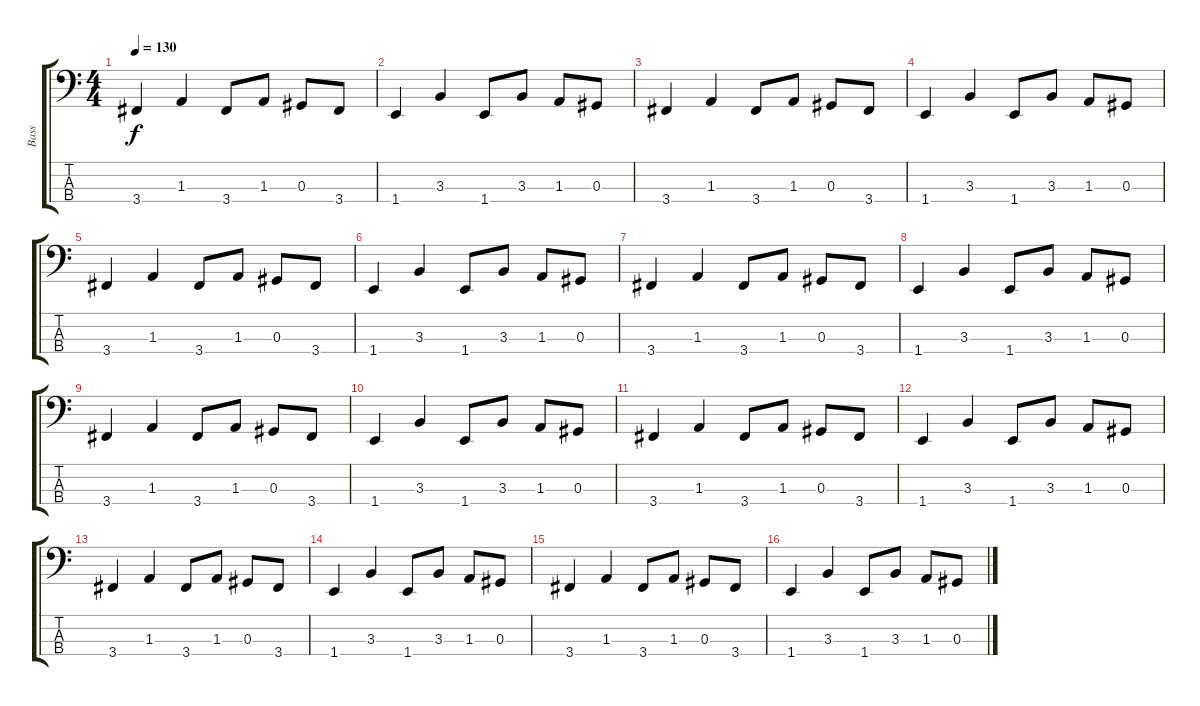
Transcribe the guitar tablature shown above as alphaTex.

\track ("Bass" "Bass") {instrument electricbassfinger}
\staff {score tabs}
\tuning (Gb2 Db2 Ab1 Eb1) {hide}
\ts (4 4)
\tempo 130
\clef f4
\ks c
3.4.4{dy f} 1.3.4 3.4.8 1.3.8 0.3.8 3.4.8 |
1.4.4 3.3.4 1.4.8 3.3.8 1.3.8 0.3.8 |
3.4.4 1.3.4 3.4.8 1.3.8 0.3.8 3.4.8 |
1.4.4 3.3.4 1.4.8 3.3.8 1.3.8 0.3.8 |
3.4.4 1.3.4 3.4.8 1.3.8 0.3.8 3.4.8 |
1.4.4 3.3.4 1.4.8 3.3.8 1.3.8 0.3.8 |
3.4.4 1.3.4 3.4.8 1.3.8 0.3.8 3.4.8 |
1.4.4 3.3.4 1.4.8 3.3.8 1.3.8 0.3.8 |
3.4.4 1.3.4 3.4.8 1.3.8 0.3.8 3.4.8 |
1.4.4 3.3.4 1.4.8 3.3.8 1.3.8 0.3.8 |
3.4.4 1.3.4 3.4.8 1.3.8 0.3.8 3.4.8 |
1.4.4 3.3.4 1.4.8 3.3.8 1.3.8 0.3.8 |
3.4.4 1.3.4 3.4.8 1.3.8 0.3.8 3.4.8 |
1.4.4 3.3.4 1.4.8 3.3.8 1.3.8 0.3.8 |
3.4.4 1.3.4 3.4.8 1.3.8 0.3.8 3.4.8 |
1.4.4 3.3.4 1.4.8 3.3.8 1.3.8 0.3.8
